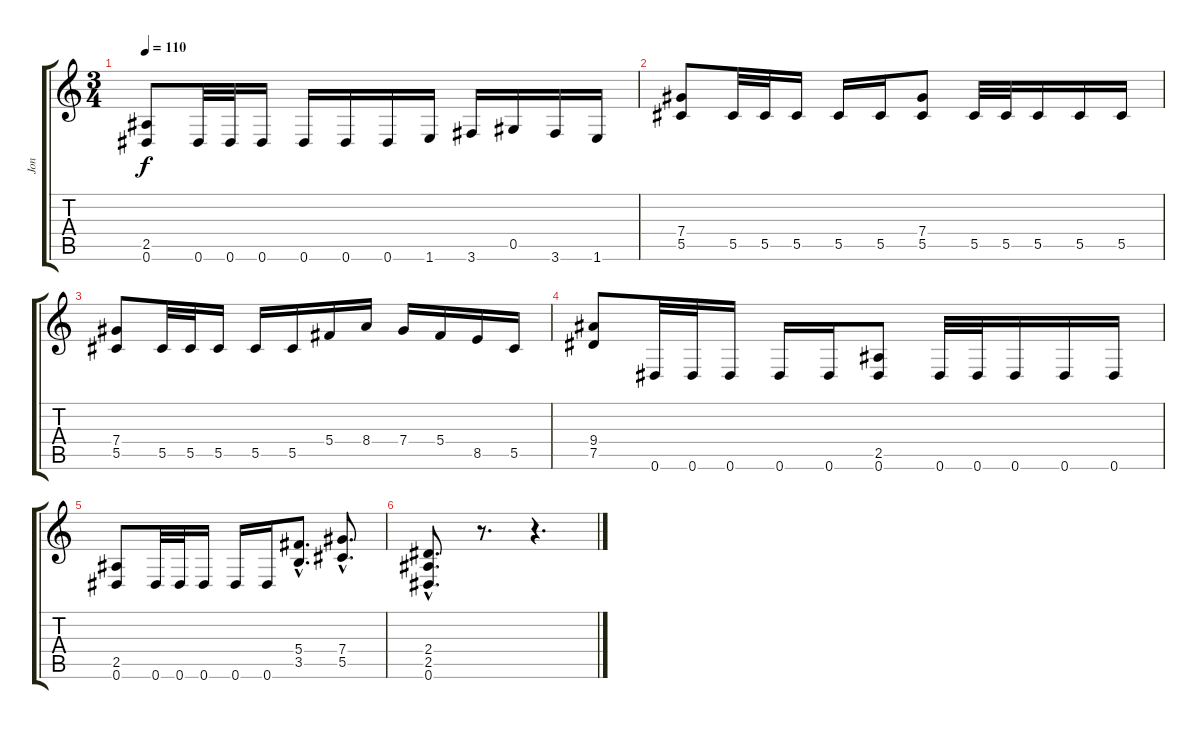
\track ("Jon" "Jon") {instrument distortionguitar}
\staff {score tabs}
\tuning (Eb4 Bb3 Gb3 Db3 Ab2 Eb2) {hide}
\ts (3 4)
\tempo 110
\clef g2
\ks c
(2.5 0.6).8{dy f} 0.6.32 0.6.32 0.6.16 0.6.16 0.6.16 0.6.16 1.6.16 3.6.16 0.5.16 3.6.16 1.6.16 |
(7.4 5.5).8 5.5.32 5.5.32 5.5.16 5.5.16 5.5.16 (7.4 5.5).8 5.5.32 5.5.32 5.5.16 5.5.16 5.5.16 |
(7.4 5.5).8 5.5.32 5.5.32 5.5.16 5.5.16 5.5.16 5.4.16 8.4.16 7.4.16 5.4.16 8.5.16 5.5.16 |
(9.4 7.5).8 0.6.32 0.6.32 0.6.16 0.6.16 0.6.16 (2.5 0.6).8 0.6.32 0.6.32 0.6.16 0.6.16 0.6.16 |
(2.5 0.6).8 0.6.32 0.6.32 0.6.16 0.6.16 0.6.16 (5.4{hac} 3.5{hac}).8{d} (7.4{hac} 5.5{hac}).8{d} |
(2.4{hac} 2.5{hac} 0.6{hac}).8{d} r.8{d} r.4{d}
